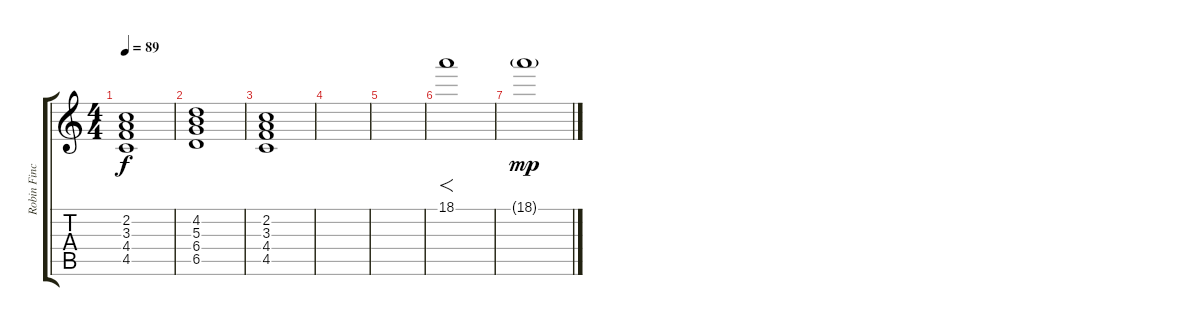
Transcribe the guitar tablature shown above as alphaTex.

\track ("Robin Finck" "Robin Finc") {instrument distortionguitar}
\staff {score tabs}
\tuning (Eb4 Bb3 Gb3 Db3 Ab2 Eb2) {hide}
\ts (4 4)
\tempo 89
\clef g2
\ks c
(2.2 3.3 4.4 4.5).1{dy f} |
(4.2 5.3 6.4 6.5).1 |
(2.2 3.3 4.4 4.5).1 |
|
|
18.1.1{f} |
18.1{g}.1{dy mp}
